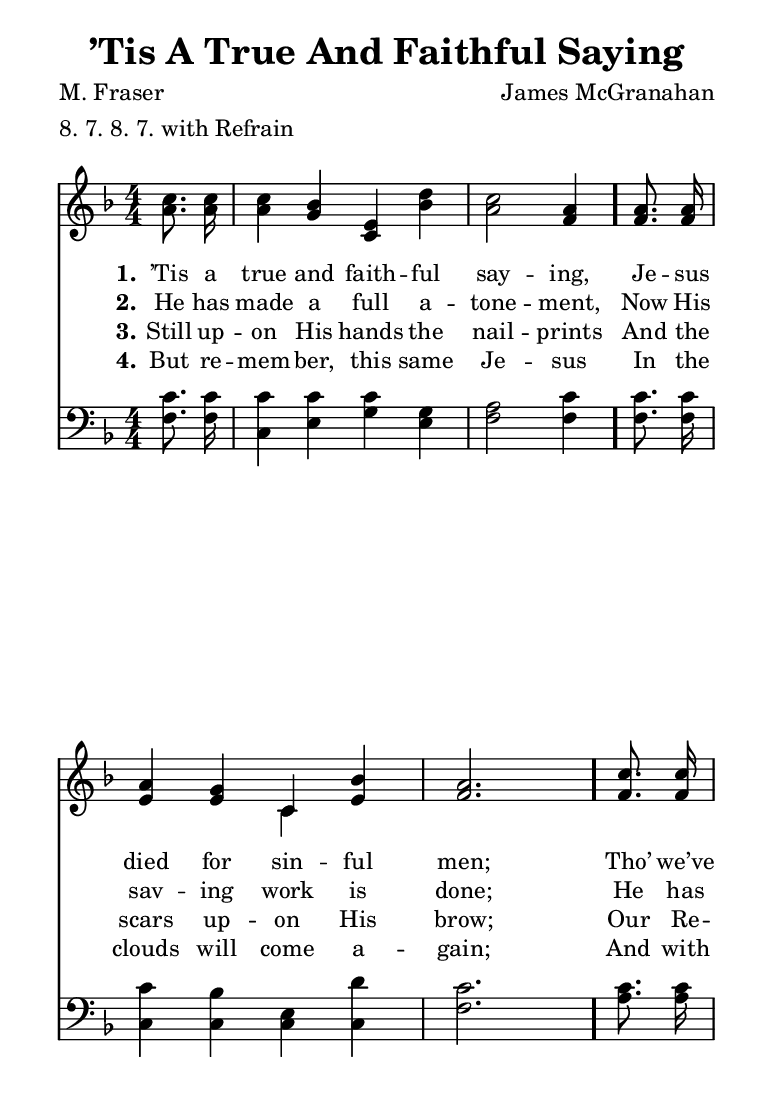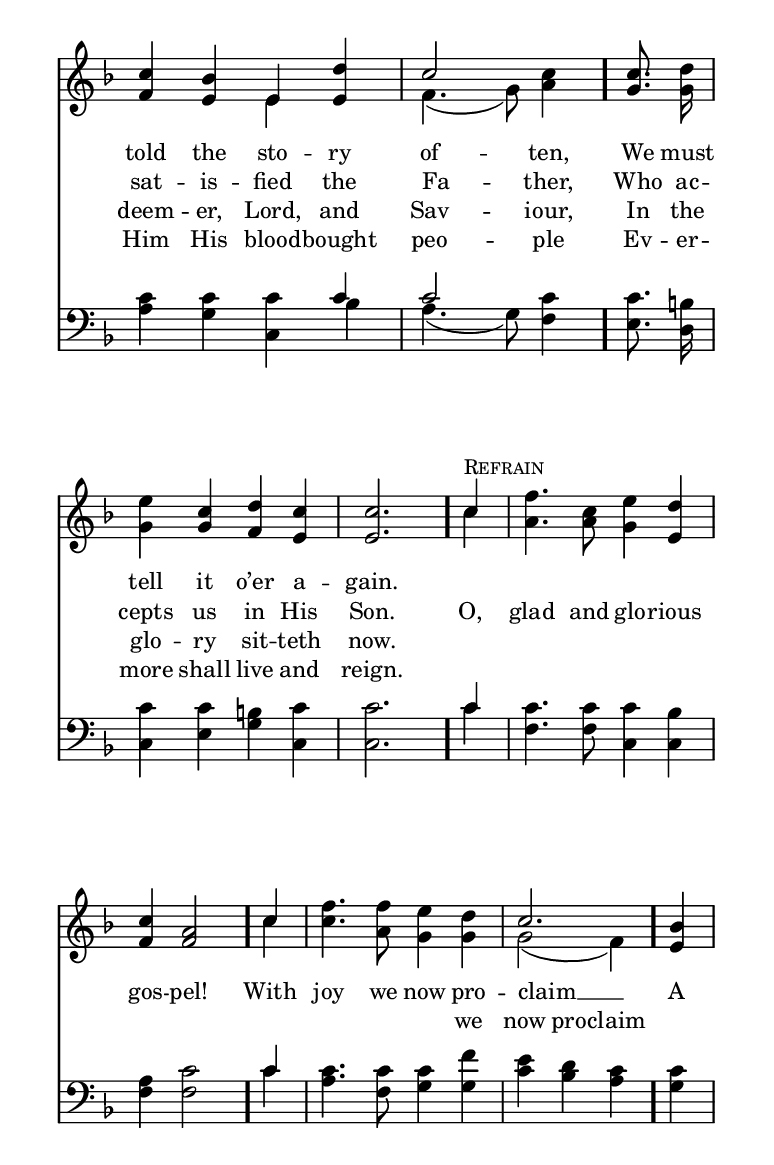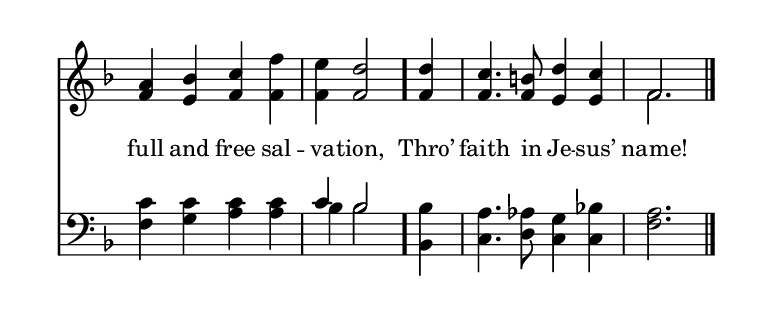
\include "common/global.ily"
\paper {
  \include "common/paper.ily"
  system-count = #(cond (is-eogsized 4) (#t #f))
}

\header{
  %gospel
  hymnnumber = "129"
  title = "’Tis A True And Faithful Saying"
  tunename = ""
  meter = "8. 7. 8. 7. with Refrain"
  poet = "M. Fraser"
  composer = "James McGranahan"
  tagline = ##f
}

% for fermata in MIDI
ta = { \tempo 4=80 }
tb = { \tempo 4=40 }

patternAA = { c8. c16 | c4 c4 c4 c4 | c2 c4 }
patternAB = { c8. c16 | c4 c4 c4 c4 | c2.   }
patternAC = { c8. c16 | c4 c4 c4 c4 | c4.( c8) c4 }

patternBA = { c4 | c4. c8 c4 c4 | c4 c2    }
patternBB = { c4 | c4. c8 c4 c4 | c2.      }
patternBC = { c4 | c4. c8 c4 c4 | c2( c4)  }
patternBD = { c4 | c4. c8 c4 c4 | c4 c4 c4 }

patternCA = { c4 | c4 c4 c4 c4 | c4 c2 }

global = {
  \include "common/overrides.ily"
  \override Staff.TimeSignature.style = #'numbered
  \time 4/4
  \override Score.MetronomeMark.transparent = ##t % hide all fermata changes too
  \ta
  \key f \major
  \partial 4
  \autoBeamOff
}

notesSoprano = {
\global
\relative c'' {

  \changePitch \patternAA { c c | c bes e, d' | c a }
  \changePitch \patternAB { a a | a g c, bes' | a }
  \changePitch \patternAA { c c | c bes e, d' | c c }
  \changePitch \patternAB { c d | e c d c | c } \eogbreak

  << s^\markup { \small \caps "Refrain" }
  \changePitch \patternBA { c | f c e d | c a } >>
  \changePitch \patternBB { c | f f e d | c }
  \changePitch \patternCA { bes | a bes c f | e d }
  \changePitch \patternBB { d | c b d c | f, }

  \bar "|."

}
}

notesAlto = {
\global
\relative e' {

  \changePitch \patternAA { a a | a g c, bes' | a f }
  \changePitch \patternAB { f f | e e c e | f }
  \changePitch \patternAC { f f | f e e e | f g a }
  \changePitch \patternAB { g g | g g f e | e }

  \changePitch \patternBA { c' | a a g e | f f }
  \changePitch \patternBC { c' | c a g g | g f }
  \changePitch \patternCA { e | f e f f | f f }
  \changePitch \patternBB { f | f f e e | f }

}
}

notesTenor = {
\global
\relative a {

  \changePitch \patternAA { c c | c c c g | a c }
  \changePitch \patternAB { c c | c bes e, d' | c }
  \changePitch \patternAA { c c | c c c c | c c }
  \changePitch \patternAB { c b | c c b c | c }

  \changePitch \patternBA { c | c c c bes | a c }
  \changePitch \patternBD { c | c c c f | e d c }
  \changePitch \patternCA { c | c c c c | c bes }
  \changePitch \patternBB { bes a aes g bes! | a }

}
}

notesBass = {
\global
\relative f {

  \changePitch \patternAA { f f | c e g e | f f }
  \changePitch \patternAB { f f | c c c c | f }
  \changePitch \patternAC { a a | a g c, bes' | a g f }
  \changePitch \patternAB { e d | c e g c, | c }

  \changePitch \patternBA { c' | f, f c c | f f }
  \changePitch \patternBD { c' a f g g | c bes a }
  \changePitch \patternCA { g | f g a a | bes bes }
  \changePitch \patternBB { bes, | c d c c | f }

}
}

Refrain = \lyricmode {

O, glad and glo -- rious gos -- pel! \bar "."
With joy we now pro -- claim __ \bar "."
A full and free sal -- va -- tion, \bar "."
Thro’ faith in Je -- sus’ name! \bar "."

}

wordsA = \lyricmode {
\set stanza = "1."

’Tis a true and faith -- ful say -- ing, \bar "."
Je -- sus died for sin -- ful men; \bar "."
Tho’ we’ve told the sto -- ry of -- ten, \bar "."
We must tell it o’er a -- gain. \bar "."

}

wordsB = \lyricmode {
\set stanza = "2."

He has made a full a -- tone -- ment,
Now His sav -- ing work is done;
He has sat -- is -- fied the Fa -- ther,
Who ac -- cepts us in His Son.

\Refrain

}

wordsC = \lyricmode {
\set stanza = "3."

Still up -- on His hands the nail -- prints
And the scars up -- on His brow;
Our Re -- deem -- er, Lord, and Sav -- iour,
In the glo -- ry sit -- teth now.

}

wordsD = \lyricmode {
\set stanza = "4."

But re -- mem -- ber, this same Je -- sus
In the clouds will come a -- gain;
And with Him His blood -- bought peo -- ple
Ev -- er -- more shall live and reign.

}

underWords = \lyricmode {

{ \repeat unfold 41 { \skip 4 } }
we now pro -- claim

}

\score {
  \context ChoirStaff <<
    \context Staff = upper <<
      \set Staff.autoBeaming = ##f
      \set ChoirStaff.systemStartDelimiter = #'SystemStartBar
      \set ChoirStaff.printPartCombineTexts = ##f
      \partcombine #'(2 . 9) \notesSoprano \notesAlto
      \context NullVoice = sopranos { \voiceOne << \notesSoprano >> }
      \context NullVoice = altos { \voiceTwo << \notesAlto >> }
      \context Lyrics = one   \lyricsto sopranos \wordsA
      \context Lyrics = two   \lyricsto altos    \wordsB % has Refrain, needs long extension line
      \context Lyrics = three \lyricsto sopranos \wordsC
      \context Lyrics = four  \lyricsto sopranos \wordsD
    >>
    \context Staff = men <<
      \set Staff.autoBeaming = ##f
      \clef bass
      \set ChoirStaff.printPartCombineTexts = ##f
      \partcombine #'(2 . 9) \notesTenor \notesBass
      \context NullVoice = tenors { \voiceOne << \notesTenor >> }
      \context NullVoice = basses { \voiceTwo << \notesBass >> }
    >>
    \context Lyrics = three \lyricsto tenors \underWords
  >>
  \layout {
    \include "common/layout.ily"
  }
  \midi{
    \include "common/midi.ily"
  }
}

\version "2.19.49"  % necessary for upgrading to future LilyPond versions.

% vi:set et ts=2 sw=2 ai nocindent syntax=lilypond:
